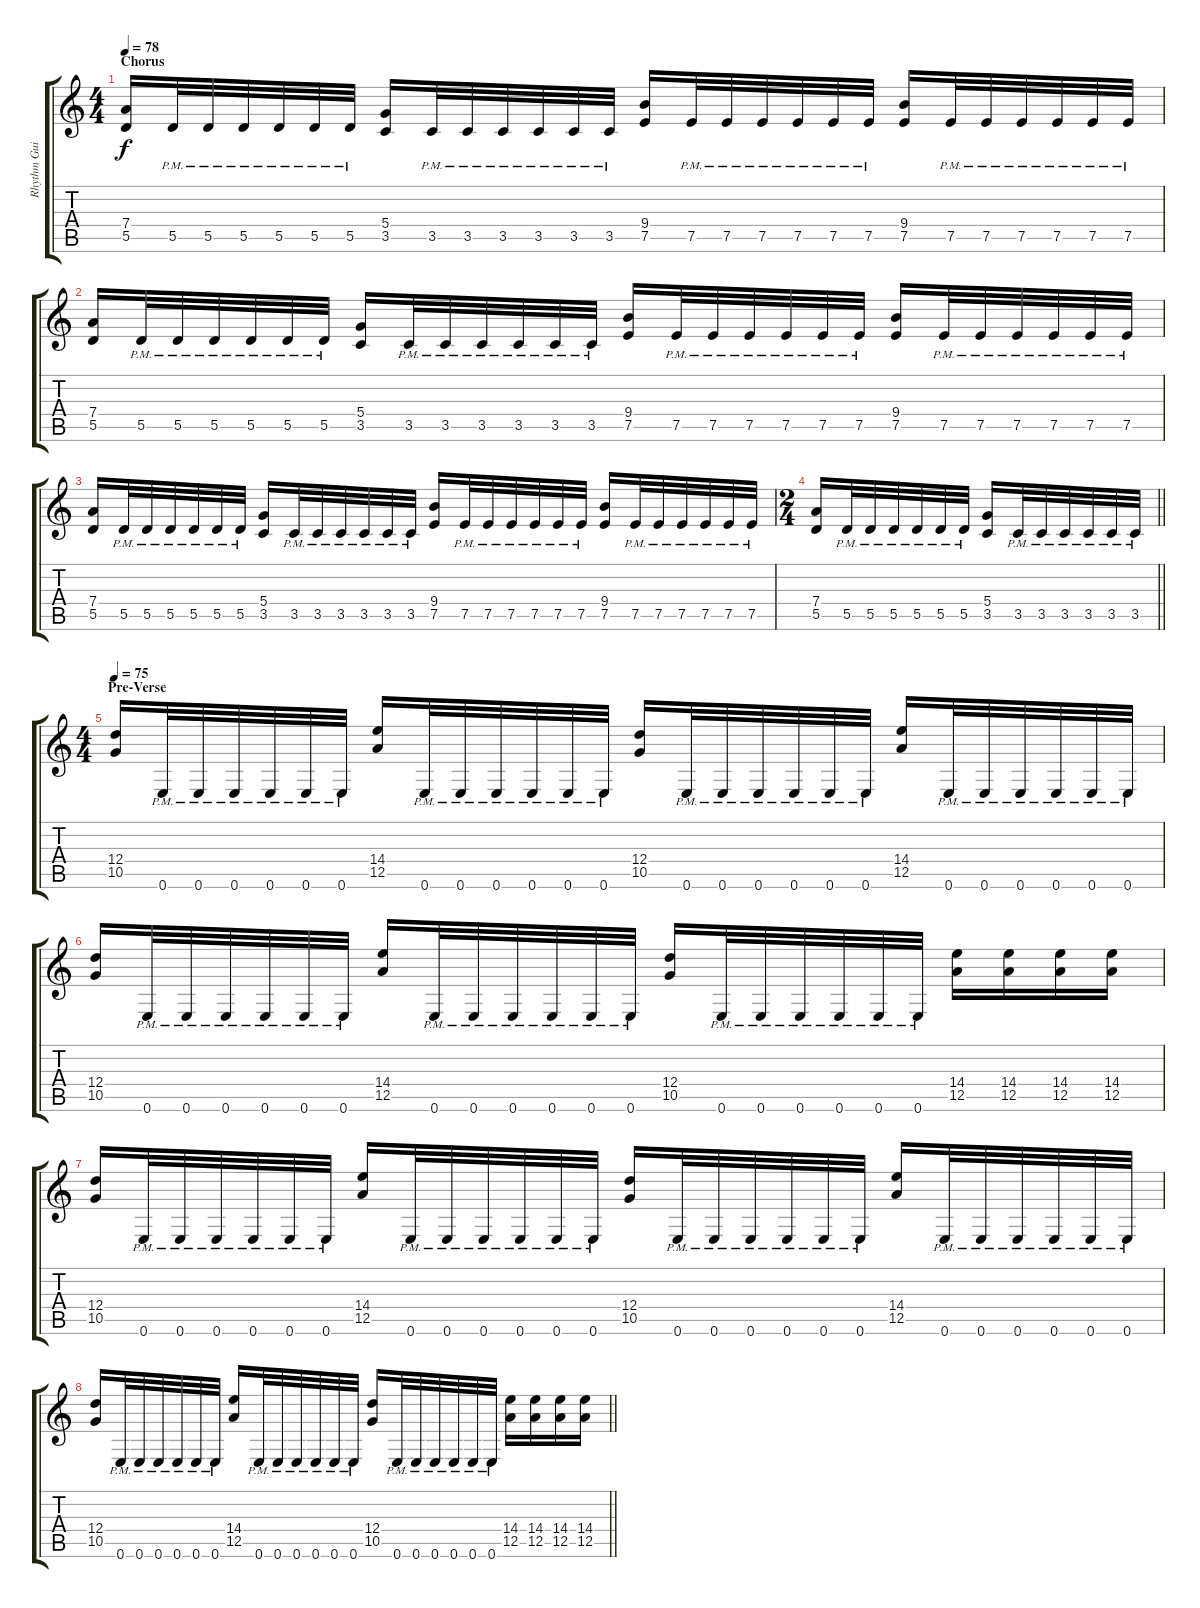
\track ("Rhythm Guitar" "Rhythm Gui") {instrument distortionguitar}
\staff {score tabs}
\tuning (E4 B3 G3 D3 A2 E2) {hide}
\ts (4 4)
\section ("" "Chorus")
\tempo 78
\clef g2
\ks c
(7.4 5.5).16{dy f} 5.5{pm}.32 5.5{pm}.32 5.5{pm}.32 5.5{pm}.32 5.5{pm}.32 5.5{pm}.32 (5.4 3.5).16 3.5{pm}.32 3.5{pm}.32 3.5{pm}.32 3.5{pm}.32 3.5{pm}.32 3.5{pm}.32 (9.4 7.5).16 7.5{pm}.32 7.5{pm}.32 7.5{pm}.32 7.5{pm}.32 7.5{pm}.32 7.5{pm}.32 (9.4 7.5).16 7.5{pm}.32 7.5{pm}.32 7.5{pm}.32 7.5{pm}.32 7.5{pm}.32 7.5{pm}.32 |
(7.4 5.5).16 5.5{pm}.32 5.5{pm}.32 5.5{pm}.32 5.5{pm}.32 5.5{pm}.32 5.5{pm}.32 (5.4 3.5).16 3.5{pm}.32 3.5{pm}.32 3.5{pm}.32 3.5{pm}.32 3.5{pm}.32 3.5{pm}.32 (9.4 7.5).16 7.5{pm}.32 7.5{pm}.32 7.5{pm}.32 7.5{pm}.32 7.5{pm}.32 7.5{pm}.32 (9.4 7.5).16 7.5{pm}.32 7.5{pm}.32 7.5{pm}.32 7.5{pm}.32 7.5{pm}.32 7.5{pm}.32 |
(7.4 5.5).16 5.5{pm}.32 5.5{pm}.32 5.5{pm}.32 5.5{pm}.32 5.5{pm}.32 5.5{pm}.32 (5.4 3.5).16 3.5{pm}.32 3.5{pm}.32 3.5{pm}.32 3.5{pm}.32 3.5{pm}.32 3.5{pm}.32 (9.4 7.5).16 7.5{pm}.32 7.5{pm}.32 7.5{pm}.32 7.5{pm}.32 7.5{pm}.32 7.5{pm}.32 (9.4 7.5).16 7.5{pm}.32 7.5{pm}.32 7.5{pm}.32 7.5{pm}.32 7.5{pm}.32 7.5{pm}.32 |
\ts (2 4)
\barLineRight lightlight
(7.4 5.5).16 5.5{pm}.32 5.5{pm}.32 5.5{pm}.32 5.5{pm}.32 5.5{pm}.32 5.5{pm}.32 (5.4 3.5).16 3.5{pm}.32 3.5{pm}.32 3.5{pm}.32 3.5{pm}.32 3.5{pm}.32 3.5{pm}.32 |
\ts (4 4)
\section ("" "Pre-Verse")
\tempo 75
(12.4 10.5).16 0.6{pm}.32 0.6{pm}.32 0.6{pm}.32 0.6{pm}.32 0.6{pm}.32 0.6{pm}.32 (14.4 12.5).16 0.6{pm}.32 0.6{pm}.32 0.6{pm}.32 0.6{pm}.32 0.6{pm}.32 0.6{pm}.32 (12.4 10.5).16 0.6{pm}.32 0.6{pm}.32 0.6{pm}.32 0.6{pm}.32 0.6{pm}.32 0.6{pm}.32 (14.4 12.5).16 0.6{pm}.32 0.6{pm}.32 0.6{pm}.32 0.6{pm}.32 0.6{pm}.32 0.6{pm}.32 |
(12.4 10.5).16 0.6{pm}.32 0.6{pm}.32 0.6{pm}.32 0.6{pm}.32 0.6{pm}.32 0.6{pm}.32 (14.4 12.5).16 0.6{pm}.32 0.6{pm}.32 0.6{pm}.32 0.6{pm}.32 0.6{pm}.32 0.6{pm}.32 (12.4 10.5).16 0.6{pm}.32 0.6{pm}.32 0.6{pm}.32 0.6{pm}.32 0.6{pm}.32 0.6{pm}.32 (14.4 12.5).16 (14.4 12.5).16 (14.4 12.5).16 (14.4 12.5).16 |
(12.4 10.5).16 0.6{pm}.32 0.6{pm}.32 0.6{pm}.32 0.6{pm}.32 0.6{pm}.32 0.6{pm}.32 (14.4 12.5).16 0.6{pm}.32 0.6{pm}.32 0.6{pm}.32 0.6{pm}.32 0.6{pm}.32 0.6{pm}.32 (12.4 10.5).16 0.6{pm}.32 0.6{pm}.32 0.6{pm}.32 0.6{pm}.32 0.6{pm}.32 0.6{pm}.32 (14.4 12.5).16 0.6{pm}.32 0.6{pm}.32 0.6{pm}.32 0.6{pm}.32 0.6{pm}.32 0.6{pm}.32 |
\barLineRight lightlight
(12.4 10.5).16 0.6{pm}.32 0.6{pm}.32 0.6{pm}.32 0.6{pm}.32 0.6{pm}.32 0.6{pm}.32 (14.4 12.5).16 0.6{pm}.32 0.6{pm}.32 0.6{pm}.32 0.6{pm}.32 0.6{pm}.32 0.6{pm}.32 (12.4 10.5).16 0.6{pm}.32 0.6{pm}.32 0.6{pm}.32 0.6{pm}.32 0.6{pm}.32 0.6{pm}.32 (14.4 12.5).16 (14.4 12.5).16 (14.4 12.5).16 (14.4 12.5).16
